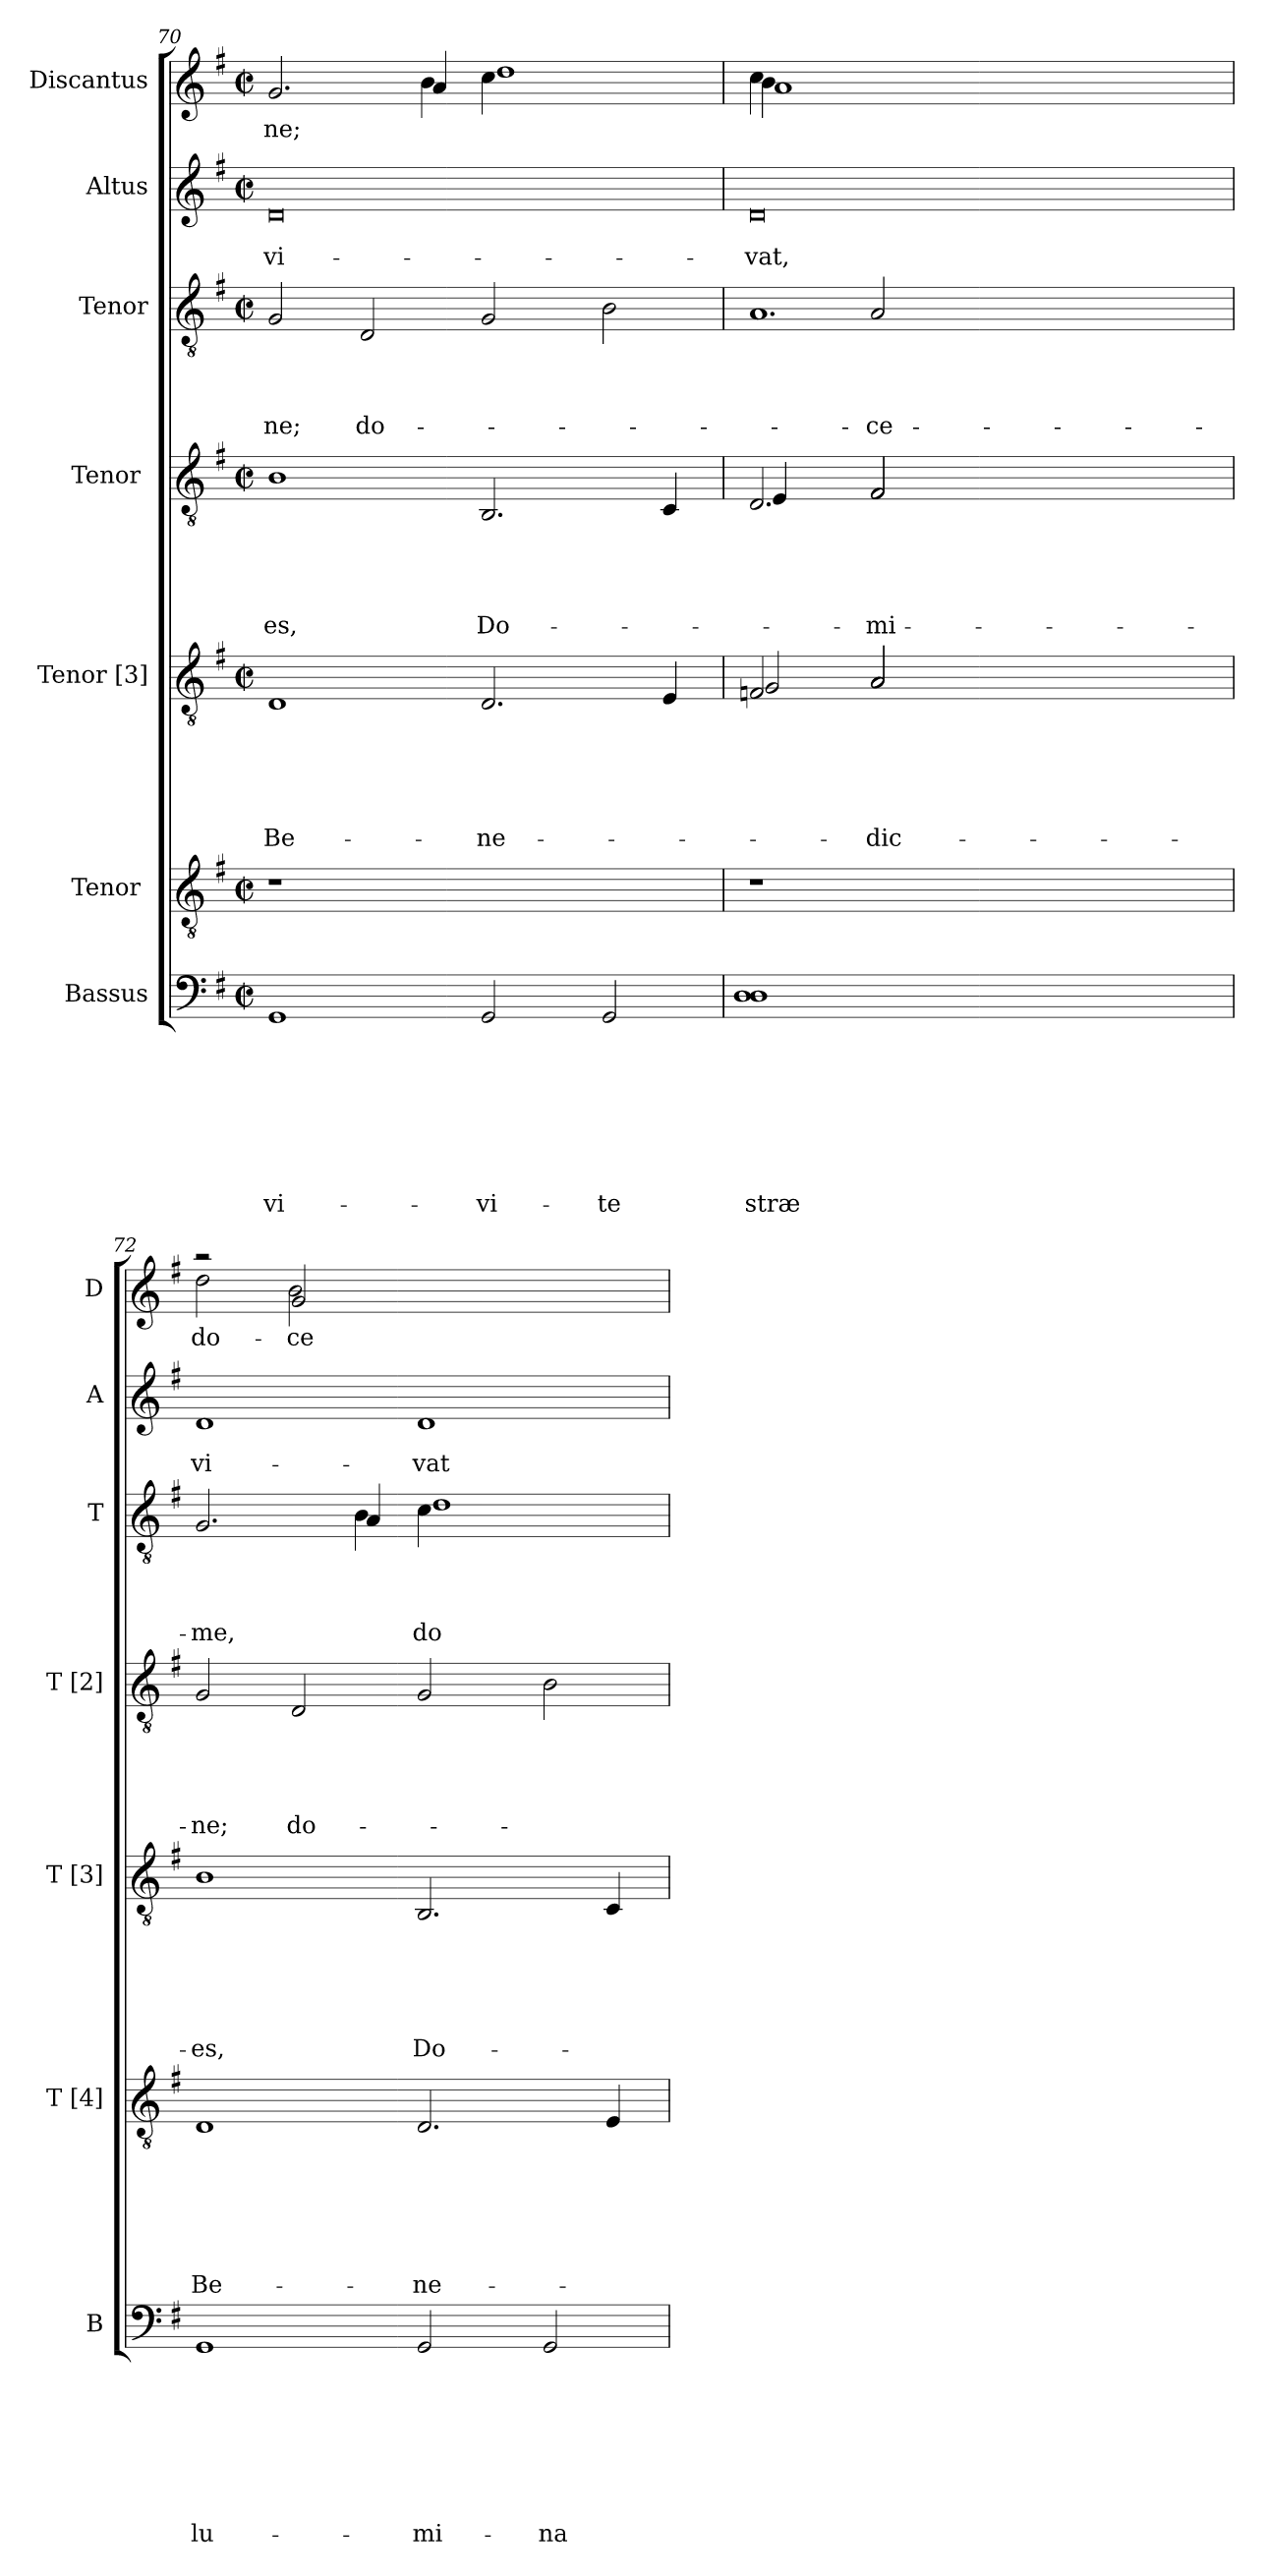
**kern	**text	**text	**text	**text	**text	**text	**text	**text	**kern	**text	**text	**text	**text	**text	**text	**text	**kern	**text	**text	**text	**text	**text	**text	**kern	**text	**text	**text	**text	**text	**kern	**text	**text	**text	**text	**kern	**text	**text	**kern	**text
*part7	*part7	*part7	*part7	*part7	*part7	*part7	*part7	*part7	*part6	*part6	*part6	*part6	*part6	*part6	*part6	*part6	*part5	*part5	*part5	*part5	*part5	*part5	*part5	*part4	*part4	*part4	*part4	*part4	*part4	*part3	*part3	*part3	*part3	*part3	*part2	*part2	*part2	*part1	*part1
*staff7	*staff7	*staff7	*staff7	*staff7	*staff7	*staff7	*staff7	*staff7	*staff6	*staff6	*staff6	*staff6	*staff6	*staff6	*staff6	*staff6	*staff5	*staff5	*staff5	*staff5	*staff5	*staff5	*staff5	*staff4	*staff4	*staff4	*staff4	*staff4	*staff4	*staff3	*staff3	*staff3	*staff3	*staff3	*staff2	*staff2	*staff2	*staff1	*staff1
*I"Bassus	*	*	*	*	*	*	*	*	*I"Tenor [4]	*	*	*	*	*	*	*	*I"Tenor [3]	*	*	*	*	*	*	*I"Tenor [2]	*	*	*	*	*	*I"Tenor	*	*	*	*	*I"Altus	*	*	*I"Discantus	*
*I'B	*	*	*	*	*	*	*	*	*I'T [4]	*	*	*	*	*	*	*	*I'T [3]	*	*	*	*	*	*	*I'T [2]	*	*	*	*	*	*I'T	*	*	*	*	*I'A	*	*	*I'D	*
*clefF4	*	*	*	*	*	*	*	*	*clefGv2	*	*	*	*	*	*	*	*clefGv2	*	*	*	*	*	*	*clefGv2	*	*	*	*	*	*clefGv2	*	*	*	*	*clefG2	*	*	*clefG2	*
*k[f#]	*	*	*	*	*	*	*	*	*k[f#]	*	*	*	*	*	*	*	*k[f#]	*	*	*	*	*	*	*k[f#]	*	*	*	*	*	*k[f#]	*	*	*	*	*k[f#]	*	*	*k[f#]	*
*G:	*	*	*	*	*	*	*	*	*G:	*	*	*	*	*	*	*	*G:	*	*	*	*	*	*	*G:	*	*	*	*	*	*G:	*	*	*	*	*G:	*	*	*G:	*
*M2/2	*	*	*	*	*	*	*	*	*M2/2	*	*	*	*	*	*	*	*M2/2	*	*	*	*	*	*	*M2/2	*	*	*	*	*	*M2/2	*	*	*	*	*M2/2	*	*	*M2/2	*
*met(c|)	*	*	*	*	*	*	*	*	*met(c|)	*	*	*	*	*	*	*	*met(c|)	*	*	*	*	*	*	*met(c|)	*	*	*	*	*	*met(c|)	*	*	*	*	*met(c|)	*	*	*met(c|)	*
=70	=70	=70	=70	=70	=70	=70	=70	=70	=70	=70	=70	=70	=70	=70	=70	=70	=70	=70	=70	=70	=70	=70	=70	=70	=70	=70	=70	=70	=70	=70	=70	=70	=70	=70	=70	=70	=70	=70	=70
!	!	!	!	!	!	!	!	!LO:LY:b	!LO:N:vis=1	!	!	!	!	!	!	!	!	!	!	!	!	!	!LO:LY:b	!	!	!	!	!	!LO:LY:b	!	!	!	!	!LO:LY:b	!	!	!LO:LY:b	!	!LO:LY:b
*	*	*	*	*	*	*	*	*	*	*	*	*	*	*	*	*	*	*	*	*	*	*	*	*	*	*	*	*	*	*	*	*	*	*	*	*	*	*^	*
1GG	.	.	.	.	.	.	.	vi-	1r	.	.	.	.	.	.	.	1D	.	.	.	.	.	Be-	1B	.	.	.	.	-es,	2G/	.	.	.	-ne;	0d	.	vi-	2.g/	2.ryy	-ne;
!	!	!	!	!	!	!	!	!	!	!	!	!	!	!	!	!	!	!	!	!	!	!	!	!	!	!	!	!	!	!	!	!	!	!LO:LY:b	!	!	!	!	!	!
.	.	.	.	.	.	.	.	.	.	.	.	.	.	.	.	.	.	.	.	.	.	.	.	.	.	.	.	.	.	2D/	.	.	.	do-	.	.	.	.	.	.
.	.	.	.	.	.	.	.	.	.	.	.	.	.	.	.	.	.	.	.	.	.	.	.	.	.	.	.	.	.	.	.	.	.	.	.	.	.	4b\	4a/	.
!	!	!	!	!	!	!	!	!LO:LY:b	!	!	!	!	!	!	!	!	!	!	!	!	!	!	!LO:LY:b	!	!	!	!	!	!LO:LY:b	!	!	!	!	!	!	!	!	!	!	!
2GG/	.	.	.	.	.	.	.	-vi-	1ryy	.	.	.	.	.	.	.	2.D/	.	.	.	.	.	-ne-	2.BB/	.	.	.	.	Do-	2G/	.	.	.	.	.	.	.	4cc\	1dd	.
.	.	.	.	.	.	.	.	.	.	.	.	.	.	.	.	.	.	.	.	.	.	.	.	.	.	.	.	.	.	.	.	.	.	.	.	.	.	2.ryy	.	.
!	!	!	!	!	!	!	!	!LO:LY:b	!	!	!	!	!	!	!	!	!	!	!	!	!	!	!	!	!	!	!	!	!	!	!	!	!	!	!	!	!	!	!	!
2GG/	.	.	.	.	.	.	.	-te	.	.	.	.	.	.	.	.	.	.	.	.	.	.	.	.	.	.	.	.	.	2B\	.	.	.	.	.	.	.	.	.	.
.	.	.	.	.	.	.	.	.	.	.	.	.	.	.	.	.	4E/	.	.	.	.	.	.	4C/	.	.	.	.	.	.	.	.	.	.	.	.	.	.	.	.
*	*	*	*	*	*	*	*	*	*	*	*	*	*	*	*	*	*	*	*	*	*	*	*	*	*	*	*	*	*	*	*	*	*	*	*	*	*	*v	*v	*
!!LO:LB:g=z
=71	=71	=71	=71	=71	=71	=71	=71	=71	=71	=71	=71	=71	=71	=71	=71	=71	=71	=71	=71	=71	=71	=71	=71	=71	=71	=71	=71	=71	=71	=71	=71	=71	=71	=71	=71	=71	=71	=71	=71
!	!	!	!	!	!	!	!	!LO:LY:b	!	!	!	!	!	!	!	!	!	!	!	!	!	!	!	!	!	!	!	!	!	!	!	!	!	!	!	!	!LO:LY:b	!	!
*	*	*	*	*	*	*	*	*	*	*	*	*	*	*	*	*	*^	*	*	*	*	*	*	*^	*	*	*	*	*	*^	*	*	*	*	*	*	*	*^	*
*	*	*	*	*	*	*	*	*	*	*	*	*	*	*	*	*	*	*	*	*	*	*	*	*	*	*^	*	*	*	*	*	*	*	*	*	*	*	*	*	*	*	*^	*
1D 1D	.	.	.	.	.	.	.	-stræ	1r	.	.	.	.	.	.	.	2F/	2G/	.	.	.	.	.	.	2.D/	4E/	2ryy	.	.	.	.	.	1.A	2ryy	.	.	.	.	0d	.	-vat,	4cc\	4b\	1a	.
.	.	.	.	.	.	.	.	.	.	.	.	.	.	.	.	.	.	.	.	.	.	.	.	.	.	4ryy	.	.	.	.	.	.	.	.	.	.	.	.	.	.	.	1ryy	1ryy	.	.
!	!	!	!	!	!	!	!	!	!	!	!	!	!	!	!	!	!	!	!	!	!	!	!	!LO:LY:b	!	!	!	!	!	!	!	!	!	!	!	!	!	!	!	!	!	!	!	!	!
!	!	!	!	!	!	!	!	!	!	!	!	!	!	!	!	!	!	!	!	!	!	!	!	!LO:LY:b	!	!	!	!	!	!	!	!LO:LY:b	!	!	!	!	!	!LO:LY:b	!	!	!	!	!	!	!
.	.	.	.	.	.	.	.	.	.	.	.	.	.	.	.	.	2A/	2A/	.	.	.	.	.	dic-	.	2F#/	2F#/	.	.	.	.	-mi-	.	2A/	.	.	.	-ce	.	.	.	.	.	.	.
.	.	.	.	.	.	.	.	.	.	.	.	.	.	.	.	.	.	.	.	.	.	.	.	.	1ryy	.	.	.	.	.	.	.	.	.	.	.	.	.	.	.	.	.	.	.	.
1ryy	.	.	.	.	.	.	.	.	1ryy	.	.	.	.	.	.	.	1ryy	1ryy	.	.	.	.	.	.	.	1ryy	1ryy	.	.	.	.	.	.	2ryy	.	.	.	.	.	.	.	.	.	1ryy	.
.	.	.	.	.	.	.	.	.	.	.	.	.	.	.	.	.	.	.	.	.	.	.	.	.	.	.	.	.	.	.	.	.	.	.	.	.	.	.	.	.	.	2.ryy	2.ryy	.	.
.	.	.	.	.	.	.	.	.	.	.	.	.	.	.	.	.	.	.	.	.	.	.	.	.	.	.	.	.	.	.	.	.	2ryy	2ryy	.	.	.	.	.	.	.	.	.	.	.
.	.	.	.	.	.	.	.	.	.	.	.	.	.	.	.	.	.	.	.	.	.	.	.	.	4ryy	.	.	.	.	.	.	.	.	.	.	.	.	.	.	.	.	.	.	.	.
*	*	*	*	*	*	*	*	*	*	*	*	*	*	*	*	*	*v	*v	*	*	*	*	*	*	*	*	*	*	*	*	*	*	*	*	*	*	*	*	*	*	*	*v	*v	*v	*
*	*	*	*	*	*	*	*	*	*	*	*	*	*	*	*	*	*	*	*	*	*	*	*	*v	*v	*v	*	*	*	*	*	*	*	*	*	*	*	*	*	*	*	*
=72	=72	=72	=72	=72	=72	=72	=72	=72	=72	=72	=72	=72	=72	=72	=72	=72	=72	=72	=72	=72	=72	=72	=72	=72	=72	=72	=72	=72	=72	=72	=72	=72	=72	=72	=72	=72	=72	=72	=72	=72
!	!	!	!	!	!	!	!	!LO:LY:b	!	!	!	!	!	!	!	!LO:LY:b	!	!	!	!	!	!	!LO:LY:b	!	!	!	!	!	!LO:LY:b	!	!	!	!	!	!LO:LY:b	!	!	!LO:LY:b	!	!LO:LY:b
*	*	*	*	*	*	*	*	*	*	*	*	*	*	*	*	*	*	*	*	*	*	*	*	*	*	*	*	*	*	*	*	*	*	*	*	*	*	*	*^	*
1GG	.	.	.	.	.	.	.	lu-	1D	.	.	.	.	.	.	Be-	1B	.	.	.	.	.	-es,	2G/	.	.	.	.	-ne;	2.G/	2.ryy	.	.	.	me,	1d	.	vi-	2raa	2dd\	do-
!	!	!	!	!	!	!	!	!	!	!	!	!	!	!	!	!	!	!	!	!	!	!	!	!	!	!	!	!	!LO:LY:b	!	!	!	!	!	!	!	!	!	!	!	!LO:LY:b
!	!	!	!	!	!	!	!	!	!	!	!	!	!	!	!	!	!	!	!	!	!	!	!	!	!	!	!	!	!	!	!	!	!	!	!	!	!	!	!	!	!LO:LY:b
.	.	.	.	.	.	.	.	.	.	.	.	.	.	.	.	.	.	.	.	.	.	.	.	2D/	.	.	.	.	do-	.	.	.	.	.	.	.	.	.	2g/	2b\	-ce
.	.	.	.	.	.	.	.	.	.	.	.	.	.	.	.	.	.	.	.	.	.	.	.	.	.	.	.	.	.	4B\	4A/	.	.	.	.	.	.	.	.	.	.
!	!	!	!	!	!	!	!	!LO:LY:b	!	!	!	!	!	!	!	!LO:LY:b	!	!	!	!	!	!	!LO:LY:b	!	!	!	!	!	!	!	!	!	!	!	!LO:LY:b	!	!	!LO:LY:b	!	!	!
2GG/	.	.	.	.	.	.	.	-mi-	2.D/	.	.	.	.	.	.	-ne-	2.BB/	.	.	.	.	.	Do-	2G/	.	.	.	.	.	4c\	1d	.	.	.	do-	1d	.	-vat	1ryy	1ryy	.
.	.	.	.	.	.	.	.	.	.	.	.	.	.	.	.	.	.	.	.	.	.	.	.	.	.	.	.	.	.	2.ryy	.	.	.	.	.	.	.	.	.	.	.
!	!	!	!	!	!	!	!	!LO:LY:b	!	!	!	!	!	!	!	!	!	!	!	!	!	!	!	!	!	!	!	!	!	!	!	!	!	!	!	!	!	!	!	!	!
2GG/	.	.	.	.	.	.	.	-na	.	.	.	.	.	.	.	.	.	.	.	.	.	.	.	2B\	.	.	.	.	.	.	.	.	.	.	.	.	.	.	.	.	.
.	.	.	.	.	.	.	.	.	4E/	.	.	.	.	.	.	.	4C/	.	.	.	.	.	.	.	.	.	.	.	.	.	.	.	.	.	.	.	.	.	.	.	.
*	*	*	*	*	*	*	*	*	*	*	*	*	*	*	*	*	*	*	*	*	*	*	*	*	*	*	*	*	*	*v	*v	*	*	*	*	*	*	*	*v	*v	*
=	=	=	=	=	=	=	=	=	=	=	=	=	=	=	=	=	=	=	=	=	=	=	=	=	=	=	=	=	=	=	=	=	=	=	=	=	=	=	=
*-	*-	*-	*-	*-	*-	*-	*-	*-	*-	*-	*-	*-	*-	*-	*-	*-	*-	*-	*-	*-	*-	*-	*-	*-	*-	*-	*-	*-	*-	*-	*-	*-	*-	*-	*-	*-	*-	*-	*-
